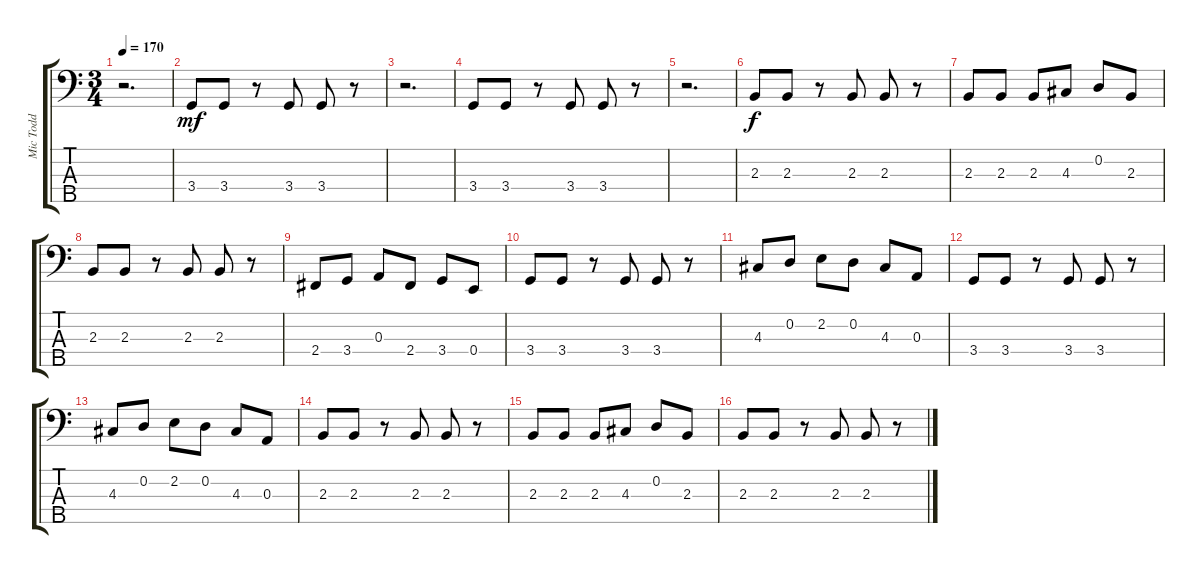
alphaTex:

\track ("Mic Todd" "Mic Todd") {instrument electricbassfinger}
\staff {score tabs}
\tuning (G2 D2 A1 E1 B0) {hide}
\ts (3 4)
\tempo 170
\clef f4
\ks c
r.2{d dy mf} |
3.4.8 3.4.8 r.8 3.4.8 3.4.8 r.8 |
r.2{d} |
3.4.8 3.4.8 r.8 3.4.8 3.4.8 r.8 |
r.2{d} |
2.3.8{dy f} 2.3.8 r.8 2.3.8 2.3.8 r.8 |
2.3.8 2.3.8 2.3.8 4.3.8 0.2.8 2.3.8 |
2.3.8 2.3.8 r.8 2.3.8 2.3.8 r.8 |
2.4.8 3.4.8 0.3.8 2.4.8 3.4.8 0.4.8 |
3.4.8 3.4.8 r.8 3.4.8 3.4.8 r.8 |
4.3.8 0.2.8 2.2.8 0.2.8 4.3.8 0.3.8 |
3.4.8 3.4.8 r.8 3.4.8 3.4.8 r.8 |
4.3.8 0.2.8 2.2.8 0.2.8 4.3.8 0.3.8 |
2.3.8 2.3.8 r.8 2.3.8 2.3.8 r.8 |
2.3.8 2.3.8 2.3.8 4.3.8 0.2.8 2.3.8 |
2.3.8 2.3.8 r.8 2.3.8 2.3.8 r.8
